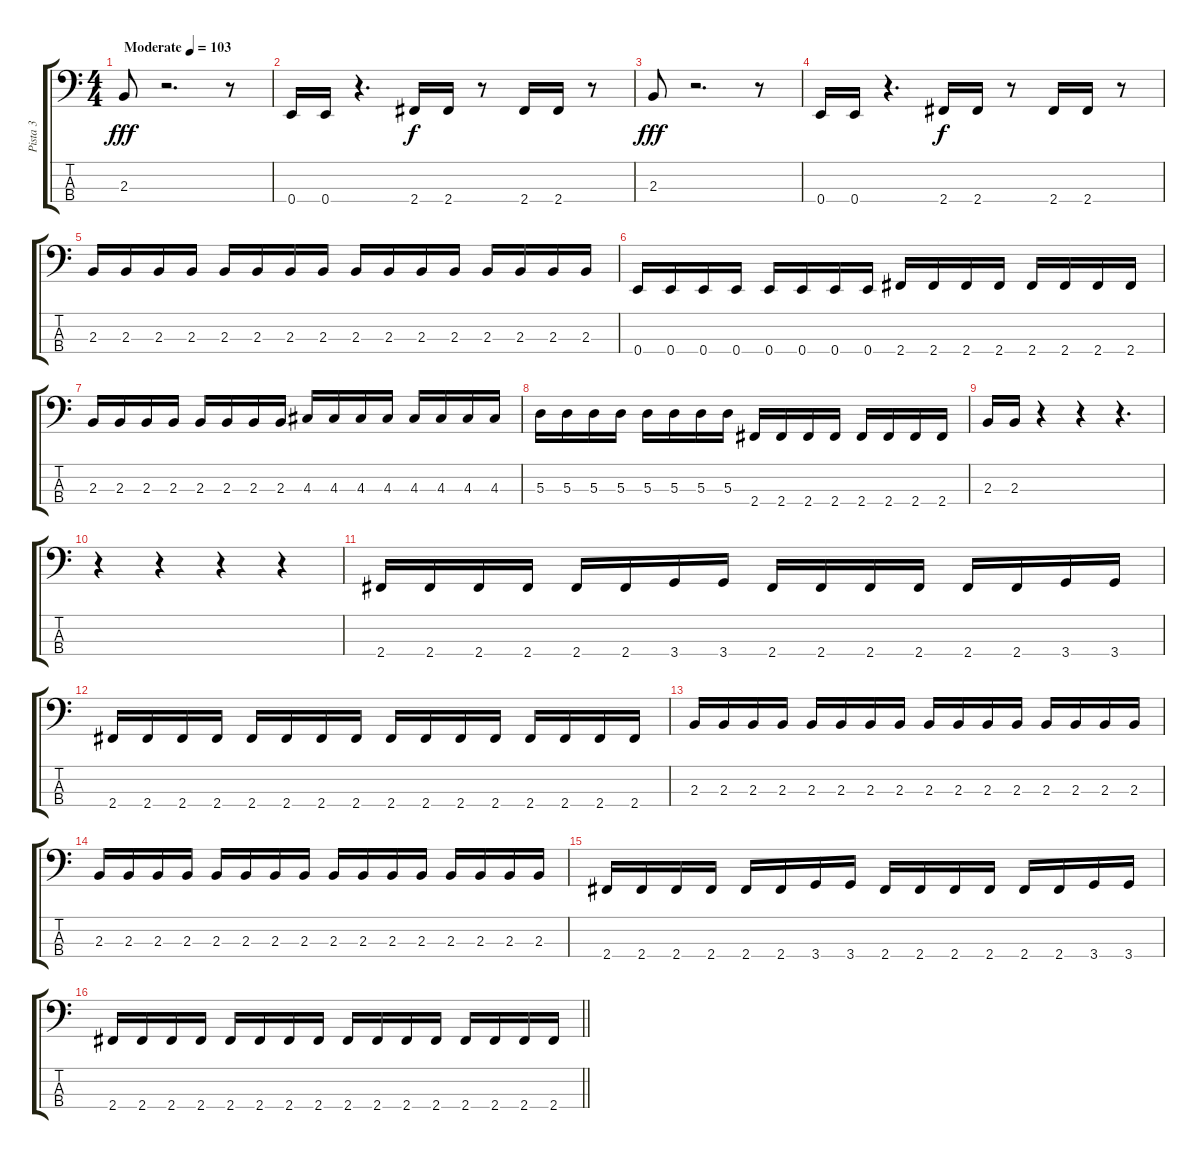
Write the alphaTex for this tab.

\track ("Pista 3" "Pista 3") {instrument electricbasspick}
\staff {score tabs}
\tuning (G2 D2 A1 E1) {hide}
\ts (4 4)
\tempo (103 "Moderate")
\clef f4
\ks c
2.3.8{dy fff instrument electricbasspick} r.2{d} r.8 |
0.4.16 0.4.16 r.4{d} 2.4.16{dy f} 2.4.16 r.8 2.4.16 2.4.16 r.8 |
2.3.8{dy fff} r.2{d} r.8 |
0.4.16 0.4.16 r.4{d} 2.4.16{dy f} 2.4.16 r.8 2.4.16 2.4.16 r.8 |
2.3.16 2.3.16 2.3.16 2.3.16 2.3.16 2.3.16 2.3.16 2.3.16 2.3.16 2.3.16 2.3.16 2.3.16 2.3.16 2.3.16 2.3.16 2.3.16 |
0.4.16 0.4.16 0.4.16 0.4.16 0.4.16 0.4.16 0.4.16 0.4.16 2.4.16 2.4.16 2.4.16 2.4.16 2.4.16 2.4.16 2.4.16 2.4.16 |
2.3.16 2.3.16 2.3.16 2.3.16 2.3.16 2.3.16 2.3.16 2.3.16 4.3.16 4.3.16 4.3.16 4.3.16 4.3.16 4.3.16 4.3.16 4.3.16 |
5.3.16 5.3.16 5.3.16 5.3.16 5.3.16 5.3.16 5.3.16 5.3.16 2.4.16 2.4.16 2.4.16 2.4.16 2.4.16 2.4.16 2.4.16 2.4.16 |
2.3.16 2.3.16 r.4 r.4 r.4{d} |
r.4 r.4 r.4 r.4 |
2.4.16 2.4.16 2.4.16 2.4.16 2.4.16 2.4.16 3.4.16 3.4.16 2.4.16 2.4.16 2.4.16 2.4.16 2.4.16 2.4.16 3.4.16 3.4.16 |
2.4.16 2.4.16 2.4.16 2.4.16 2.4.16 2.4.16 2.4.16 2.4.16 2.4.16 2.4.16 2.4.16 2.4.16 2.4.16 2.4.16 2.4.16 2.4.16 |
2.3.16 2.3.16 2.3.16 2.3.16 2.3.16 2.3.16 2.3.16 2.3.16 2.3.16 2.3.16 2.3.16 2.3.16 2.3.16 2.3.16 2.3.16 2.3.16 |
2.3.16 2.3.16 2.3.16 2.3.16 2.3.16 2.3.16 2.3.16 2.3.16 2.3.16 2.3.16 2.3.16 2.3.16 2.3.16 2.3.16 2.3.16 2.3.16 |
2.4.16 2.4.16 2.4.16 2.4.16 2.4.16 2.4.16 3.4.16 3.4.16 2.4.16 2.4.16 2.4.16 2.4.16 2.4.16 2.4.16 3.4.16 3.4.16 |
\barLineRight lightlight
2.4.16 2.4.16 2.4.16 2.4.16 2.4.16 2.4.16 2.4.16 2.4.16 2.4.16 2.4.16 2.4.16 2.4.16 2.4.16 2.4.16 2.4.16 2.4.16
